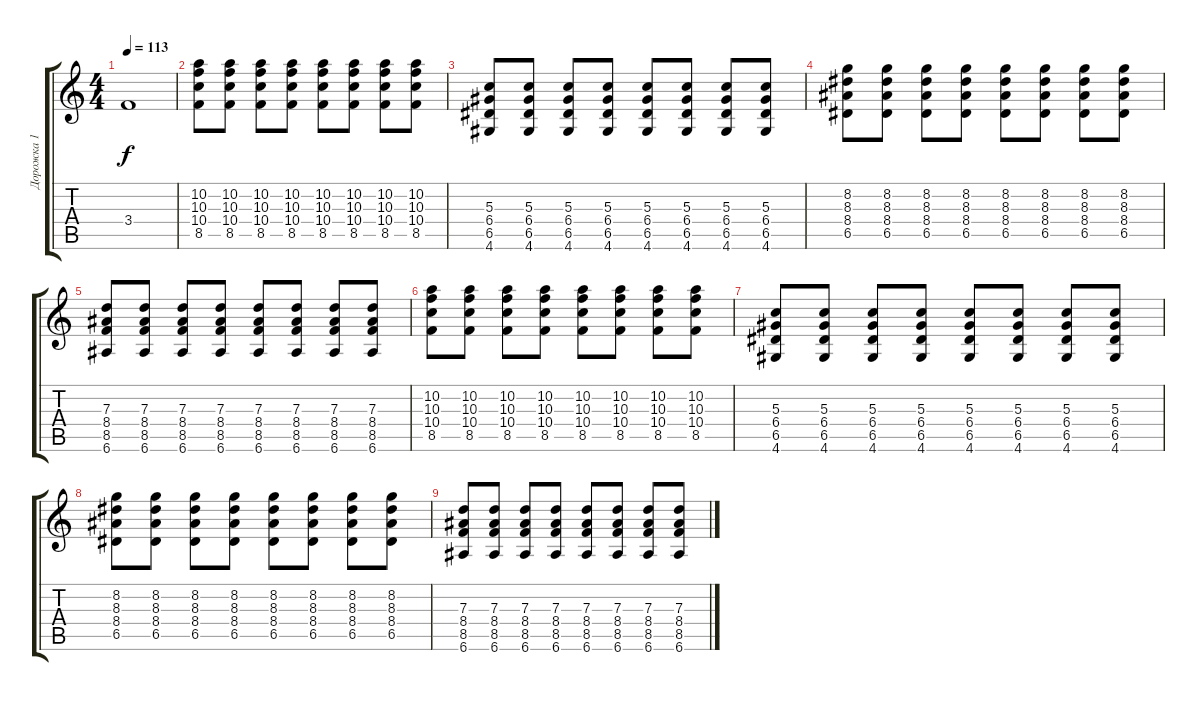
\track ("Дорожка 1" "Дорожка 1") {instrument distortionguitar}
\staff {score tabs}
\tuning (E4 B3 G3 D3 A2 E2) {hide}
\ts (4 4)
\tempo 113
\clef g2
\ks c
3.4.1{dy f} |
(10.2 10.3 10.4 8.5).8{instrument distortionguitar} (10.2 10.3 10.4 8.5).8 (10.2 10.3 10.4 8.5).8 (10.2 10.3 10.4 8.5).8 (10.2 10.3 10.4 8.5).8 (10.2 10.3 10.4 8.5).8 (10.2 10.3 10.4 8.5).8 (10.2 10.3 10.4 8.5).8 |
(5.3 6.4 6.5 4.6).8 (5.3 6.4 6.5 4.6).8 (5.3 6.4 6.5 4.6).8 (5.3 6.4 6.5 4.6).8 (5.3 6.4 6.5 4.6).8 (5.3 6.4 6.5 4.6).8 (5.3 6.4 6.5 4.6).8 (5.3 6.4 6.5 4.6).8 |
(8.2 8.3 8.4 6.5).8 (8.2 8.3 8.4 6.5).8 (8.2 8.3 8.4 6.5).8 (8.2 8.3 8.4 6.5).8 (8.2 8.3 8.4 6.5).8 (8.2 8.3 8.4 6.5).8 (8.2 8.3 8.4 6.5).8 (8.2 8.3 8.4 6.5).8 |
(7.3 8.4 8.5 6.6).8 (7.3 8.4 8.5 6.6).8 (7.3 8.4 8.5 6.6).8 (7.3 8.4 8.5 6.6).8 (7.3 8.4 8.5 6.6).8 (7.3 8.4 8.5 6.6).8 (7.3 8.4 8.5 6.6).8 (7.3 8.4 8.5 6.6).8 |
(10.2 10.3 10.4 8.5).8 (10.2 10.3 10.4 8.5).8 (10.2 10.3 10.4 8.5).8 (10.2 10.3 10.4 8.5).8 (10.2 10.3 10.4 8.5).8 (10.2 10.3 10.4 8.5).8 (10.2 10.3 10.4 8.5).8 (10.2 10.3 10.4 8.5).8 |
(5.3 6.4 6.5 4.6).8 (5.3 6.4 6.5 4.6).8 (5.3 6.4 6.5 4.6).8 (5.3 6.4 6.5 4.6).8 (5.3 6.4 6.5 4.6).8 (5.3 6.4 6.5 4.6).8 (5.3 6.4 6.5 4.6).8 (5.3 6.4 6.5 4.6).8 |
(8.2 8.3 8.4 6.5).8 (8.2 8.3 8.4 6.5).8 (8.2 8.3 8.4 6.5).8 (8.2 8.3 8.4 6.5).8 (8.2 8.3 8.4 6.5).8 (8.2 8.3 8.4 6.5).8 (8.2 8.3 8.4 6.5).8 (8.2 8.3 8.4 6.5).8 |
(7.3 8.4 8.5 6.6).8 (7.3 8.4 8.5 6.6).8 (7.3 8.4 8.5 6.6).8 (7.3 8.4 8.5 6.6).8 (7.3 8.4 8.5 6.6).8 (7.3 8.4 8.5 6.6).8 (7.3 8.4 8.5 6.6).8 (7.3 8.4 8.5 6.6).8
